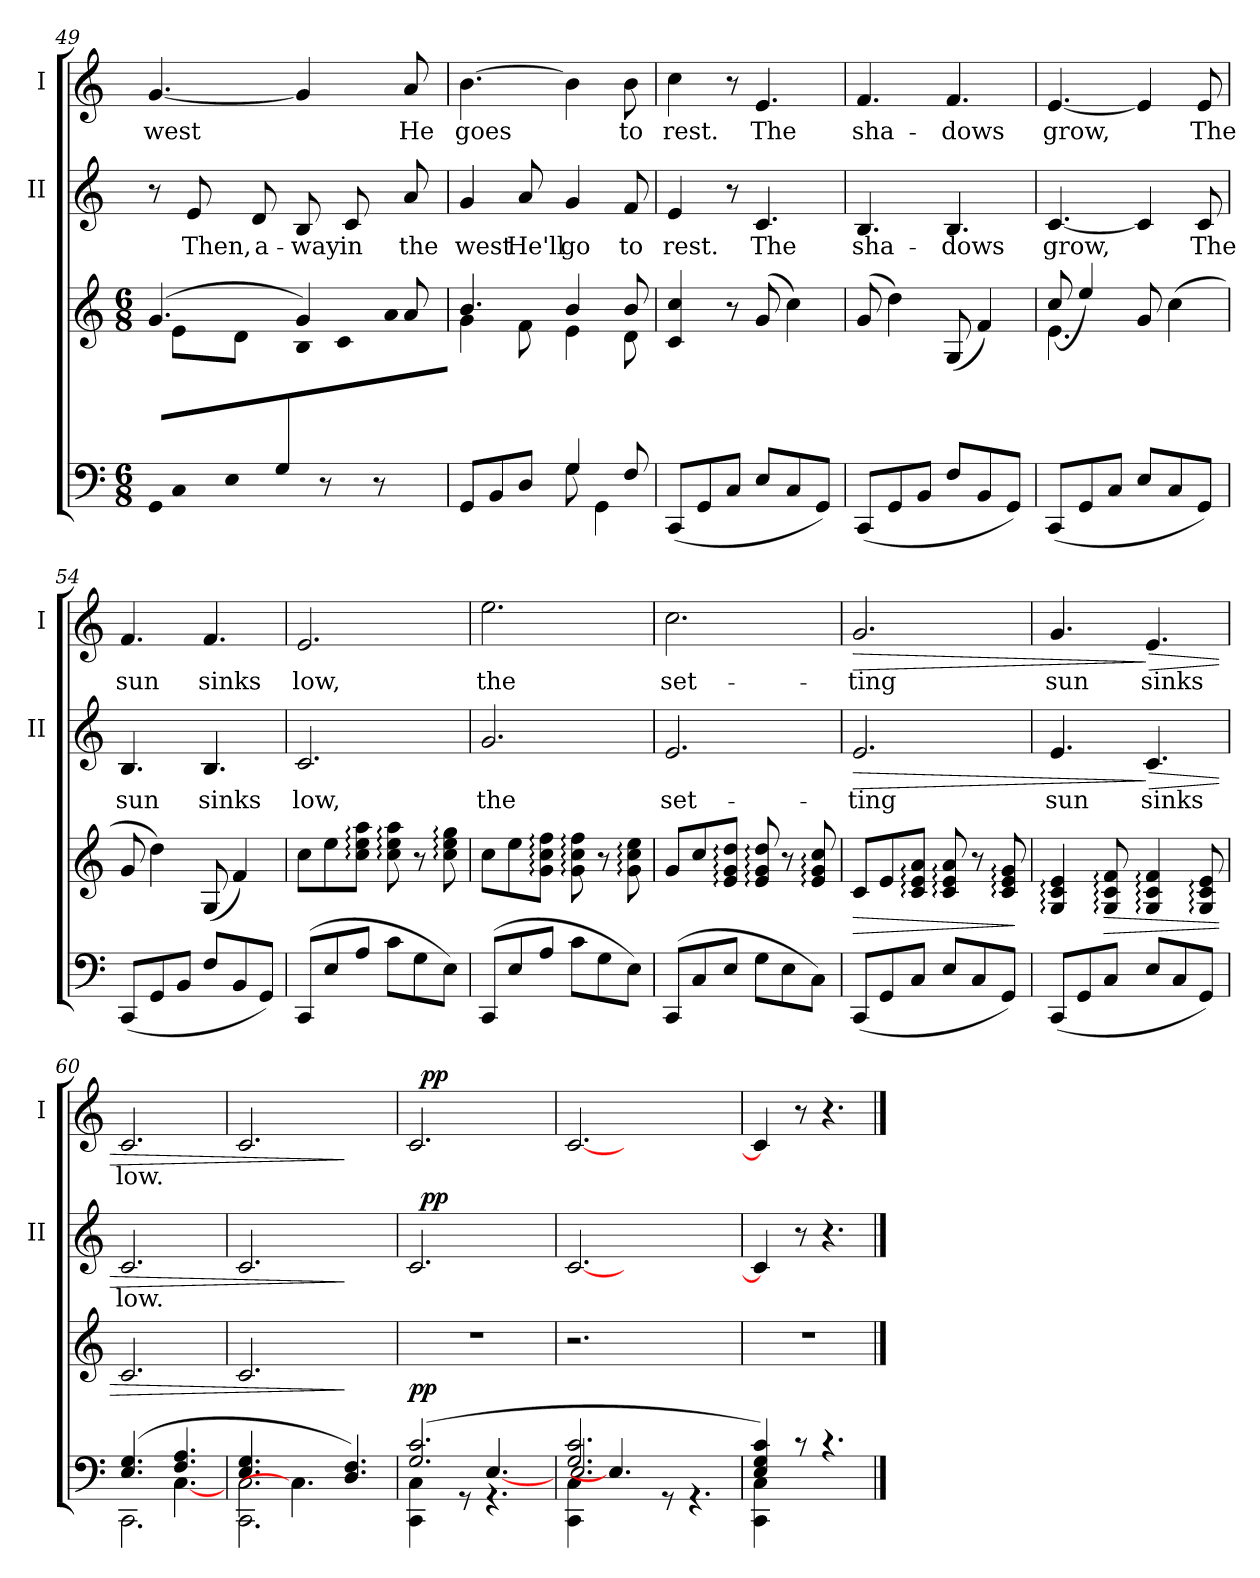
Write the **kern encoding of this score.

**kern	**kern	**dynam	**kern	**text	**dynam	**kern	**text	**dynam
*part4	*part3	*part3	*part2	*part2	*part2	*part1	*part1	*part1
*staff4	*staff3	*staff3	*staff2	*staff2	*staff2	*staff1	*staff1	*staff1
*	*	*	*I"II	*	*	*I"I	*	*
*	*	*	*I'II	*	*	*I'I	*	*
!!LO:PB:g=z
*clefF4	*clefG2	*	*clefG2	*	*	*clefG2	*	*
*k[]	*k[]	*	*k[]	*	*	*k[]	*	*
*C:	*C:	*	*C:	*	*	*C:	*	*
*M6/8	*M6/8	*	*	*	*	*	*	*
*Xtuplet	*	*	*	*	*	*	*	*
=49	=49	=49	=49	=49	=49	=49	=49	=49
!LO:N:vis=8	!	!	!	!	!	!	!LO:LY:b	!
*	*^	*	*	*	*	*	*	*
4096%341GG/L	(4.g/	4096%341ryy	.	8r	.	.	[<4.g/	west	.
!LO:N:vis=8	!	!	!	!	!	!	!	!	!
2048%171C/J	.	8e\L	.	.	.	.	.	.	.
!	!	!	!	!	!LO:LY:b	!	!	!	!
.	.	.	.	8e/	Then,	.	.	.	.
64ryy	.	.	.	.	.	.	.	.	.
128ryy	.	.	.	.	.	.	.	.	.
256ryy	.	.	.	.	.	.	.	.	.
2048ryy	.	.	.	.	.	.	.	.	.
!LO:N:vis=8	!	!	!	!	!	!	!	!	!
4096%227E/	.	.	.	.	.	.	.	.	.
.	.	8d\J	.	.	.	.	.	.	.
!	!	!	!	!	!LO:LY:b	!	!	!	!
4096%341ryy	.	.	.	8d/	a-	.	.	.	.
8G\	.	32ryy	.	.	.	.	.	.	.
.	.	128ryy	.	.	.	.	.	.	.
.	.	512ryy	.	.	.	.	.	.	.
.	.	2048.ryy	.	.	.	.	.	.	.
*	*Xtuplet	*	*	*	*	*	*	*	*
!	!LO:N:vis=8	!	!	!	!LO:LY:b	!	!	!	!
.	4096%341B\	4g/)	.	8B/	-way	.	4g/]	.	.
8r	64ryy	.	.	.	.	.	.	.	.
.	128ryy	.	.	.	.	.	.	.	.
.	256ryy	.	.	.	.	.	.	.	.
.	2048ryy	.	.	.	.	.	.	.	.
!	!LO:N:vis=8	!	!	!	!	!	!	!	!
.	2048%171c\	.	.	.	.	.	.	.	.
!	!	!	!	!	!LO:LY:b	!	!	!	!
.	.	.	.	8c/	in	.	.	.	.
.	64ryy	.	.	.	.	.	.	.	.
8r	.	.	.	.	.	.	.	.	.
.	128ryy	.	.	.	.	.	.	.	.
.	256ryy	.	.	.	.	.	.	.	.
.	2048ryy	.	.	.	.	.	.	.	.
!	!LO:N:vis=8	!	!	!	!	!	!	!	!
.	4096%113a\	.	.	.	.	.	.	.	.
!	!	!	!	!	!LO:LY:b	!	!	!LO:LY:b	!
.	8ryy	8a/	.	8a/	the	.	8a/	He	.
32ryy	.	.	.	.	.	.	.	.	.
128ryy	.	.	.	.	.	.	.	.	.
512ryy	.	.	.	.	.	.	.	.	.
2048.ryy	.	.	.	.	.	.	.	.	.
=50	=50	=50	=50	=50	=50	=50	=50	=50	=50
*^	*	*	*	*	*	*	*	*	*
!	!	!	!	!	!	!LO:LY:b	!	!	!LO:LY:b	!
8GG/L	4.ryy	4.b/	4g\	.	4g/	west	.	[>4.b\	goes	.
8BB/	.	.	.	.	.	.	.	.	.	.
!	!	!	!	!	!	!LO:LY:b	!	!	!	!
8D/J	.	.	8f\	.	8a/	He'll	.	.	.	.
!	!	!	!	!	!	!LO:LY:b	!	!	!	!
4G/	8G\	4e\	4b/	.	4g/	go	.	4b\]	.	.
.	4GG\	.	.	.	.	.	.	.	.	.
!	!	!	!	!	!	!LO:LY:b	!	!	!LO:LY:b	!
8F/	.	8b/	8d\	.	8f/	to	.	8b\	to	.
*v	*v	*	*	*	*	*	*	*	*	*
=51	=51	=51	=51	=51	=51	=51	=51	=51	=51
!	!	!	!	!	!LO:LY:b	!	!	!LO:LY:b	!
*	*v	*v	*	*	*	*	*	*	*
(<8CC/L	4c/ 4cc/	.	4e/	rest.	.	4cc\	rest.	.
8GG/	.	.	.	.	.	.	.	.
8C/J	8r	.	8r	.	.	8r	.	.
!	!	!	!	!LO:LY:b	!	!	!LO:LY:b	!
8E/L	(8g/	.	4.c/	The	.	4.e/	The	.
8C/	4cc\)	.	.	.	.	.	.	.
8GG/J)	.	.	.	.	.	.	.	.
=52	=52	=52	=52	=52	=52	=52	=52	=52
!	!	!	!	!LO:LY:b	!	!	!LO:LY:b	!
(<8CC/L	(8g/	.	4.B/	sha-	.	4.f/	sha-	.
8GG/	4dd\)	.	.	.	.	.	.	.
8BB/J	.	.	.	.	.	.	.	.
!	!	!	!	!LO:LY:b	!	!	!LO:LY:b	!
8F/L	(<8G/	.	4.B/	-dows	.	4.f/	-dows	.
8BB/	4f/)	.	.	.	.	.	.	.
8GG/J)	.	.	.	.	.	.	.	.
!!LO:LB:g=z
=53	=53	=53	=53	=53	=53	=53	=53	=53
*	*^	*	*	*	*	*	*	*
!	!	!	!	!	!LO:LY:b	!	!	!LO:LY:b	!
(<8CC/L	4.e\	(8cc/	.	[<4.c/	grow,	.	[<4.e/	grow,	.
8GG/	.	4ee/)	.	.	.	.	.	.	.
8C/J	.	.	.	.	.	.	.	.	.
8E/L	8ryy	(8g/	.	4c/]	.	.	4e/]	.	.
8C/	(4cc\	4ryy	.	.	.	.	.	.	.
!	!	!	!	!	!LO:LY:b	!	!	!LO:LY:b	!
8GG/J)	.	.	.	8c/	The	.	8e/	The	.
*	*v	*v	*	*	*	*	*	*	*
=54	=54	=54	=54	=54	=54	=54	=54	=54
!	!	!	!	!LO:LY:b	!	!	!LO:LY:b	!
(<8CC/L	8g/	.	4.B/	sun	.	4.f/	sun	.
8GG/	4dd\)	.	.	.	.	.	.	.
8BB/J	.	.	.	.	.	.	.	.
!	!	!	!	!LO:LY:b	!	!	!LO:LY:b	!
8F/L	(<8G/	.	4.B/	sinks	.	4.f/	sinks	.
8BB/	4f/)	.	.	.	.	.	.	.
8GG/J)	.	.	.	.	.	.	.	.
=55	=55	=55	=55	=55	=55	=55	=55	=55
!	!	!	!	!LO:LY:b	!	!	!LO:LY:b	!
(>8CC/L	8cc\L	.	2.c/	low,	.	2.e/	low,	.
8E/	8ee\	.	.	.	.	.	.	.
8A/J	8cc\: 8ee\: 8aa\:J	.	.	.	.	.	.	.
8c\L	8cc\: 8ee\: 8aa\:	.	.	.	.	.	.	.
8G\	8r	.	.	.	.	.	.	.
8E\J)	8cc\: 8ee\: 8gg\:	.	.	.	.	.	.	.
=56	=56	=56	=56	=56	=56	=56	=56	=56
!	!	!	!	!LO:LY:b	!	!	!LO:LY:b	!
(>8CC/L	8cc\L	.	2.g/	the	.	2.ee\	the	.
8E/	8ee\	.	.	.	.	.	.	.
8A/J	8g\: 8cc\: 8ff\:J	.	.	.	.	.	.	.
8c\L	8g\: 8cc\: 8ff\:	.	.	.	.	.	.	.
8G\	8r	.	.	.	.	.	.	.
8E\J)	8g\: 8cc\: 8ee\:	.	.	.	.	.	.	.
=57	=57	=57	=57	=57	=57	=57	=57	=57
!	!	!	!	!LO:LY:b	!	!	!LO:LY:b	!
(>8CC/L	8g/L	.	2.e/	set-	.	2.cc\	set-	.
8C/	8cc/	.	.	.	.	.	.	.
8E/J	8e/: 8g/: 8dd/:J	.	.	.	.	.	.	.
8G\L	8e/: 8g/: 8dd/:	.	.	.	.	.	.	.
8E\	8r	.	.	.	.	.	.	.
8C\J)	8e/: 8g/: 8cc/:	.	.	.	.	.	.	.
=58	=58	=58	=58	=58	=58	=58	=58	=58
!	!	!LO:HP:b	!	!LO:LY:b	!LO:HP:b	!	!LO:LY:b	!LO:HP:b
(<8CC/L	8c/L	>	2.e/	-ting	>	2.g/	-ting	>
8GG/	8e/	.	.	.	.	.	.	.
8C/J	8c/: 8e/: 8a/:J	.	.	.	.	.	.	.
8E/L	8c/: 8e/: 8a/:	.	.	.	.	.	.	.
8C/	8r	.	.	.	.	.	.	.
8GG/J)	8c/: 8e/: 8g/:	.	.	.	.	.	.	.
.	.	]	.	.	.	.	.	.
!!LO:LB:g=z
=59	=59	=59	=59	=59	=59	=59	=59	=59
!	!	!	!	!LO:LY:b	!	!	!LO:LY:b	!
(<8CC/L	4G/: 4c/: 4e/:	.	4.e/	sun	.	4.g/	sun	.
8GG/	.	.	.	.	.	.	.	.
!	!	!LO:HP:b	!	!	!	!	!	!
8C/J	8G/: 8c/: 8f/:	>	.	.	.	.	.	.
!	!	!	!	!LO:LY:b	!LO:HP:n=1:b	!	!LO:LY:b	!LO:HP:n=1:b
8E/L	4G/: 4c/: 4f/:	.	4.c/	sinks	] >	4.e/	sinks	] >
8C/	.	.	.	.	.	.	.	.
8GG/J)	8G/: 8c/: 8e/:	.	.	.	.	.	.	.
=60	=60	=60	=60	=60	=60	=60	=60	=60
*^	*	*	*	*	*	*	*	*
*	*^	*	*	*	*	*	*	*	*
!	!	!	!	!	!	!LO:LY:b	!	!	!LO:LY:b	!
2.CC\	(4.E/ 4.G/	4.ryy	2.c/	.	2.c/	low.	.	2.c/	low.	.
.	[4.C\	4.F/ 4.A/	.	.	.	.	.	.	.	.
=61	=61	=61	=61	=61	=61	=61	=61	=61	=61	=61
2.CC\	4.E/ 4.G/	2.C\	2.c/	.	2.c/	.	.	2.c/	.	.
.	4.C\]	.	.	.	.	.	.	.	.	.
4.ryy	4.D/ 4.F/)	4.ryy	4.ryy	]	4.ryy	.	]	4.ryy	.	]
=62	=62	=62	=62	=62	=62	=62	=62	=62	=62	=62
!	!	!	!LO:N:vis=1	!LO:DY:b	!	!	!	!	!	!
*	*	*	*	*	*^	*	*	*^	*	*
(2.G/ 2.c/	4CC\ 4C\	4.ryy	2.r	pp	2.c/	32ryy	.	.	2.c/	32ryy	.	.
!	!	!	!	!	!	!	!	!LO:DY:a	!	!	!	!LO:DY:a
.	.	.	.	.	.	2ryy	.	pp	.	2ryy	.	pp
.	8rGG	.	.	.	.	.	.	.	.	.	.	.
.	[4.E/	4.rGG	.	.	.	.	.	.	.	.	.	.
.	.	.	.	.	.	8..ryy	.	.	.	8..ryy	.	.
*	*	*	*	*	*v	*v	*	*	*	*	*	*
*	*	*	*	*	*	*	*	*v	*v	*	*
=63	=63	=63	=63	=63	=63	=63	=63	=63	=63	=63
2.G/ 2.c/	4CC\ 4C\	2.E/	2.r	.	[<2.c/	.	.	[<2.c/	.	.
.	4.E/]	.	.	.	.	.	.	.	.	.
.	8rGG	.	.	.	.	.	.	.	.	.
4.ryy	4.rGG	4.ryy	4.ryy	.	4.ryy	.	.	4.ryy	.	.
=64	=64	=64	=64	=64	=64	=64	=64	=64	=64	=64
!	!	!	!LO:N:vis=1	!	!	!	!	!	!	!
*	*v	*v	*	*	*	*	*	*	*	*
4E/ 4G/ 4c/)	4CC\ 4C\	2.r	.	4c/]	.	.	4c/]	.	.
8rc	2ryy	.	.	8r	.	.	8r	.	.
4.rc	.	.	.	4.r	.	.	4.r	.	.
*v	*v	*	*	*	*	*	*	*	*
==	==	==	==	==	==	==	==	==
*-	*-	*-	*-	*-	*-	*-	*-	*-
